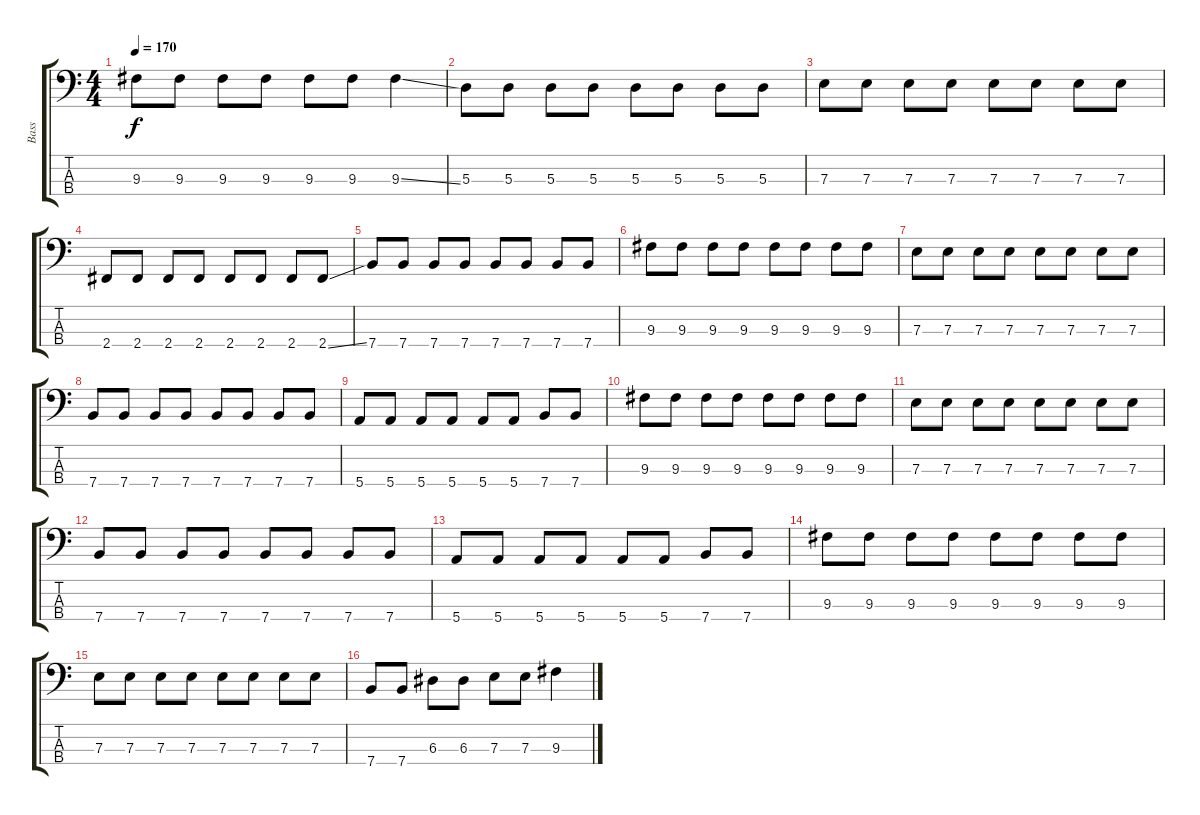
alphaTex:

\track ("Bass" "Bass") {instrument electricbasspick}
\staff {score tabs}
\tuning (G2 D2 A1 E1) {hide}
\ts (4 4)
\tempo 170
\clef f4
\ks c
9.3.8{dy f} 9.3.8 9.3.8 9.3.8 9.3.8 9.3.8 9.3{ss}.4 |
5.3.8 5.3.8 5.3.8 5.3.8 5.3.8 5.3.8 5.3.8 5.3.8 |
7.3.8 7.3.8 7.3.8 7.3.8 7.3.8 7.3.8 7.3.8 7.3.8 |
2.4.8 2.4.8 2.4.8 2.4.8 2.4.8 2.4.8 2.4.8 2.4{ss}.8 |
7.4.8 7.4.8 7.4.8 7.4.8 7.4.8 7.4.8 7.4.8 7.4.8 |
9.3.8 9.3.8 9.3.8 9.3.8 9.3.8 9.3.8 9.3.8 9.3.8 |
7.3.8 7.3.8 7.3.8 7.3.8 7.3.8 7.3.8 7.3.8 7.3.8 |
7.4.8 7.4.8 7.4.8 7.4.8 7.4.8 7.4.8 7.4.8 7.4.8 |
5.4.8 5.4.8 5.4.8 5.4.8 5.4.8 5.4.8 7.4.8 7.4.8 |
9.3.8 9.3.8 9.3.8 9.3.8 9.3.8 9.3.8 9.3.8 9.3.8 |
7.3.8 7.3.8 7.3.8 7.3.8 7.3.8 7.3.8 7.3.8 7.3.8 |
7.4.8 7.4.8 7.4.8 7.4.8 7.4.8 7.4.8 7.4.8 7.4.8 |
5.4.8 5.4.8 5.4.8 5.4.8 5.4.8 5.4.8 7.4.8 7.4.8 |
9.3.8 9.3.8 9.3.8 9.3.8 9.3.8 9.3.8 9.3.8 9.3.8 |
7.3.8 7.3.8 7.3.8 7.3.8 7.3.8 7.3.8 7.3.8 7.3.8 |
7.4.8 7.4.8 6.3.8 6.3.8 7.3.8 7.3.8 9.3{ss}.4
